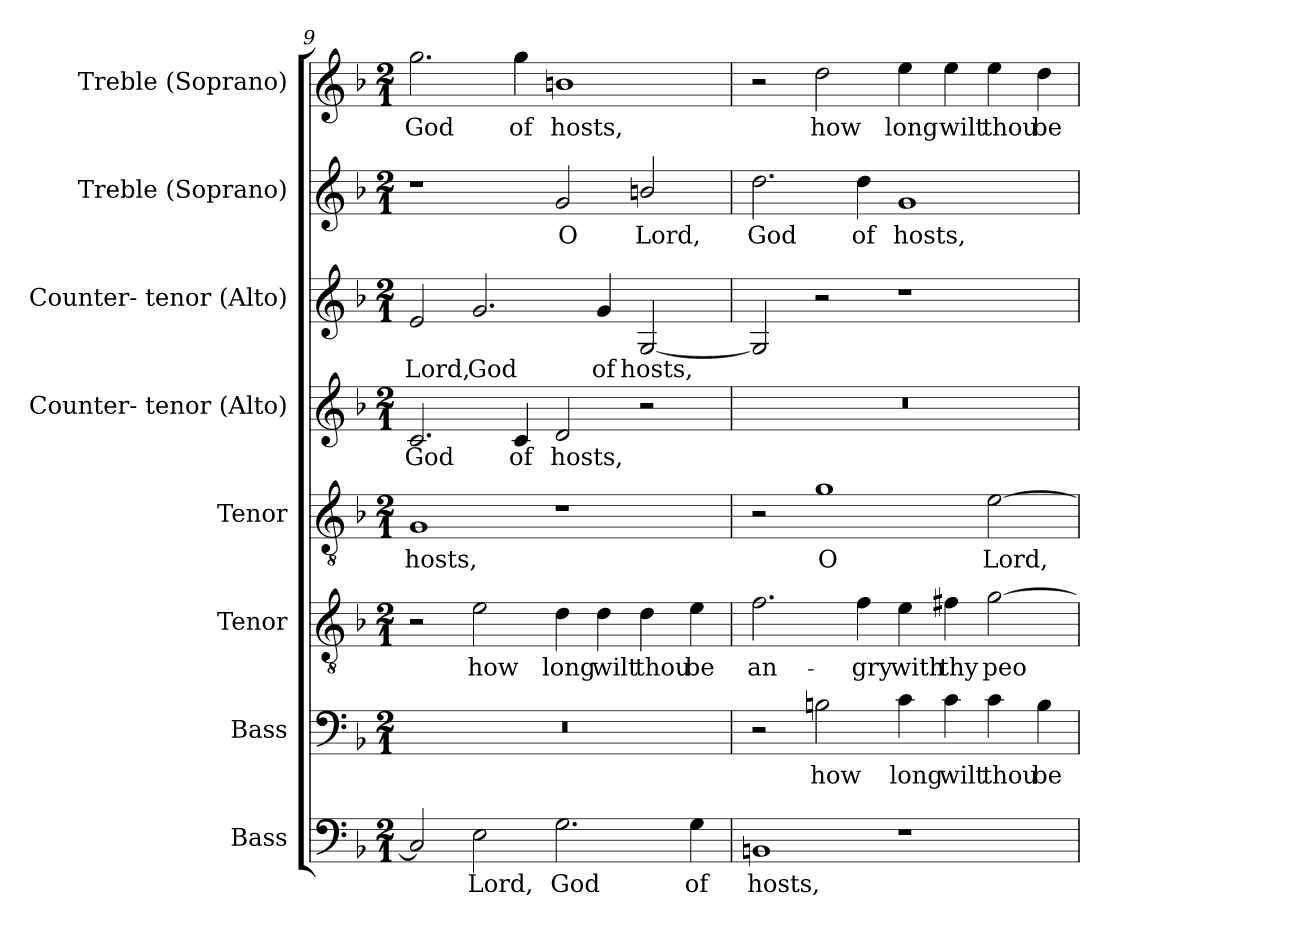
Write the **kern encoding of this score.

**kern	**text	**kern	**text	**kern	**text	**kern	**text	**kern	**text	**kern	**text	**kern	**text	**kern	**text
*part8	*part8	*part7	*part7	*part6	*part6	*part5	*part5	*part4	*part4	*part3	*part3	*part2	*part2	*part1	*part1
*staff8	*staff8	*staff7	*staff7	*staff6	*staff6	*staff5	*staff5	*staff4	*staff4	*staff3	*staff3	*staff2	*staff2	*staff1	*staff1
*I"Bass	*	*I"Bass	*	*I"Tenor	*	*I"Tenor	*	*I"Counter- tenor (Alto)	*	*I"Counter- tenor (Alto)	*	*I"Treble (Soprano)	*	*I"Treble (Soprano)	*
*I'B.	*	*I'B.	*	*I'T.	*	*I'T.	*	*I'A.	*	*I'A.	*	*I'S.	*	*I'S.	*
!!LO:PB:g=z
*clefF4	*	*clefF4	*	*clefGv2	*	*clefGv2	*	*clefG2	*	*clefG2	*	*clefG2	*	*clefG2	*
*	*	*	*	*ITrd7c12	*	*ITrd7c12	*	*	*	*	*	*	*	*	*
*k[b-]	*	*k[b-]	*	*k[b-]	*	*k[b-]	*	*k[b-]	*	*k[b-]	*	*k[b-]	*	*k[b-]	*
*F:	*	*F:	*	*F:	*	*F:	*	*F:	*	*F:	*	*F:	*	*F:	*
*M2/1	*	*M2/1	*	*M2/1	*	*M2/1	*	*M2/1	*	*M2/1	*	*M2/1	*	*M2/1	*
=9	=9	=9	=9	=9	=9	=9	=9	=9	=9	=9	=9	=9	=9	=9	=9
!	!	!LO:N:vis=1	!	!	!	!	!	!	!	!	!	!	!	!	!
!	!	!	!	!	!	!	!LO:LY:b:color=#000000	!	!	!	!	!	!	!	!
!	!	!	!	!	!	!	!	!	!LO:LY:b:color=#000000	!	!	!	!	!	!
!	!	!	!	!	!	!	!	!	!	!	!LO:LY:b:color=#000000	!	!	!	!
!	!	!	!	!	!	!	!	!	!	!	!	!	!	!	!LO:LY:b:color=#000000
2Ci/]	.	0r	.	2r	.	1GGi	hosts,	2.ci/	God	2ei/	Lord,	1r	.	2.ggi\	God
!	!LO:LY:b:color=#000000	!	!	!	!	!	!	!	!	!	!	!	!	!	!
!	!	!	!	!	!LO:LY:b:color=#000000	!	!	!	!	!	!	!	!	!	!
!	!	!	!	!	!	!	!	!	!	!	!LO:LY:b:color=#000000	!	!	!	!
2Ei\	Lord,	.	.	2Ei\	how	.	.	.	.	2.gi/	God	.	.	.	.
!	!	!	!	!	!	!	!	!	!LO:LY:b:color=#000000	!	!	!	!	!	!
!	!	!	!	!	!	!	!	!	!	!	!	!	!	!	!LO:LY:b:color=#000000
.	.	.	.	.	.	.	.	4ci/	of	.	.	.	.	4ggi\	of
!	!LO:LY:b:color=#000000	!	!	!	!	!	!	!	!	!	!	!	!	!	!
!	!	!	!	!	!LO:LY:b:color=#000000	!	!	!	!	!	!	!	!	!	!
!	!	!	!	!	!	!	!	!	!LO:LY:b:color=#000000	!	!	!	!	!	!
!	!	!	!	!	!	!	!	!	!	!	!	!	!LO:LY:b:color=#000000	!	!
!	!	!	!	!	!	!	!	!	!	!	!	!	!	!	!LO:LY:b:color=#000000
2.Gi\	God	.	.	4Di\	long	1r	.	2di/	hosts,	.	.	2gi/	O	1bni	hosts,
!	!	!	!	!	!LO:LY:b:color=#000000	!	!	!	!	!	!	!	!	!	!
!	!	!	!	!	!	!	!	!	!	!	!LO:LY:b:color=#000000	!	!	!	!
.	.	.	.	4Di\	wilt	.	.	.	.	4gi/	of	.	.	.	.
!	!	!	!	!	!LO:LY:b:color=#000000	!	!	!	!	!	!	!	!	!	!
!	!	!	!	!	!	!	!	!	!	!	!LO:LY:b:color=#000000	!	!	!	!
!	!	!	!	!	!	!	!	!	!	!	!	!	!LO:LY:b:color=#000000	!	!
.	.	.	.	4Di\	thou	.	.	2r	.	[2Gi/	hosts,	2bni/	Lord,	.	.
!	!LO:LY:b:color=#000000	!	!	!	!	!	!	!	!	!	!	!	!	!	!
!	!	!	!	!	!LO:LY:b:color=#000000	!	!	!	!	!	!	!	!	!	!
4Gi\	of	.	.	4Ei\	be	.	.	.	.	.	.	.	.	.	.
=10	=10	=10	=10	=10	=10	=10	=10	=10	=10	=10	=10	=10	=10	=10	=10
!	!LO:LY:b:color=#000000	!	!	!	!	!	!	!	!	!	!	!	!	!	!
!	!	!	!	!	!LO:LY:b:color=#000000	!	!	!LO:N:vis=1	!	!	!	!	!	!	!
!	!	!	!	!	!	!	!	!	!	!	!	!	!LO:LY:b:color=#000000	!	!
1BBni	hosts,	2r	.	2.Fi\	an-	2r	.	0r	.	2Gi/]	.	2.ddi\	God	2r	.
!	!	!	!LO:LY:b:color=#000000	!	!	!	!	!	!	!	!	!	!	!	!
!	!	!	!	!	!	!	!LO:LY:b:color=#000000	!	!	!	!	!	!	!	!
!	!	!	!	!	!	!	!	!	!	!	!	!	!	!	!LO:LY:b:color=#000000
.	.	2Bni\	how	.	.	1Gi	O	.	.	2r	.	.	.	2ddi\	how
!	!	!	!	!	!LO:LY:b:color=#000000	!	!	!	!	!	!	!	!	!	!
!	!	!	!	!	!	!	!	!	!	!	!	!	!LO:LY:b:color=#000000	!	!
.	.	.	.	4Fi\	-gry	.	.	.	.	.	.	4ddi\	of	.	.
!	!	!	!LO:LY:b:color=#000000	!	!	!	!	!	!	!	!	!	!	!	!
!	!	!	!	!	!LO:LY:b:color=#000000	!	!	!	!	!	!	!	!	!	!
!	!	!	!	!	!	!	!	!	!	!	!	!	!LO:LY:b:color=#000000	!	!
!	!	!	!	!	!	!	!	!	!	!	!	!	!	!	!LO:LY:b:color=#000000
1r	.	4ci\	long	4Ei\	with	.	.	.	.	1r	.	1gi	hosts,	4eei\	long
!	!	!	!LO:LY:b:color=#000000	!	!	!	!	!	!	!	!	!	!	!	!
!	!	!	!	!	!LO:LY:b:color=#000000	!	!	!	!	!	!	!	!	!	!
!	!	!	!	!	!	!	!	!	!	!	!	!	!	!	!LO:LY:b:color=#000000
.	.	4ci\	wilt	4F#Xi\	thy	.	.	.	.	.	.	.	.	4eei\	wilt
!	!	!	!LO:LY:b:color=#000000	!	!	!	!	!	!	!	!	!	!	!	!
!	!	!	!	!	!LO:LY:b:color=#000000	!	!	!	!	!	!	!	!	!	!
!	!	!	!	!	!	!	!LO:LY:b:color=#000000	!	!	!	!	!	!	!	!
!	!	!	!	!	!	!	!	!	!	!	!	!	!	!	!LO:LY:b:color=#000000
.	.	4ci\	thou	[2Gi\	peo-	[2Ei\	Lord,	.	.	.	.	.	.	4eei\	thou
!	!	!	!LO:LY:b:color=#000000	!	!	!	!	!	!	!	!	!	!	!	!
!	!	!	!	!	!	!	!	!	!	!	!	!	!	!	!LO:LY:b:color=#000000
.	.	4Bi\	be	.	.	.	.	.	.	.	.	.	.	4ddi\	be
=	=	=	=	=	=	=	=	=	=	=	=	=	=	=	=
*-	*-	*-	*-	*-	*-	*-	*-	*-	*-	*-	*-	*-	*-	*-	*-
